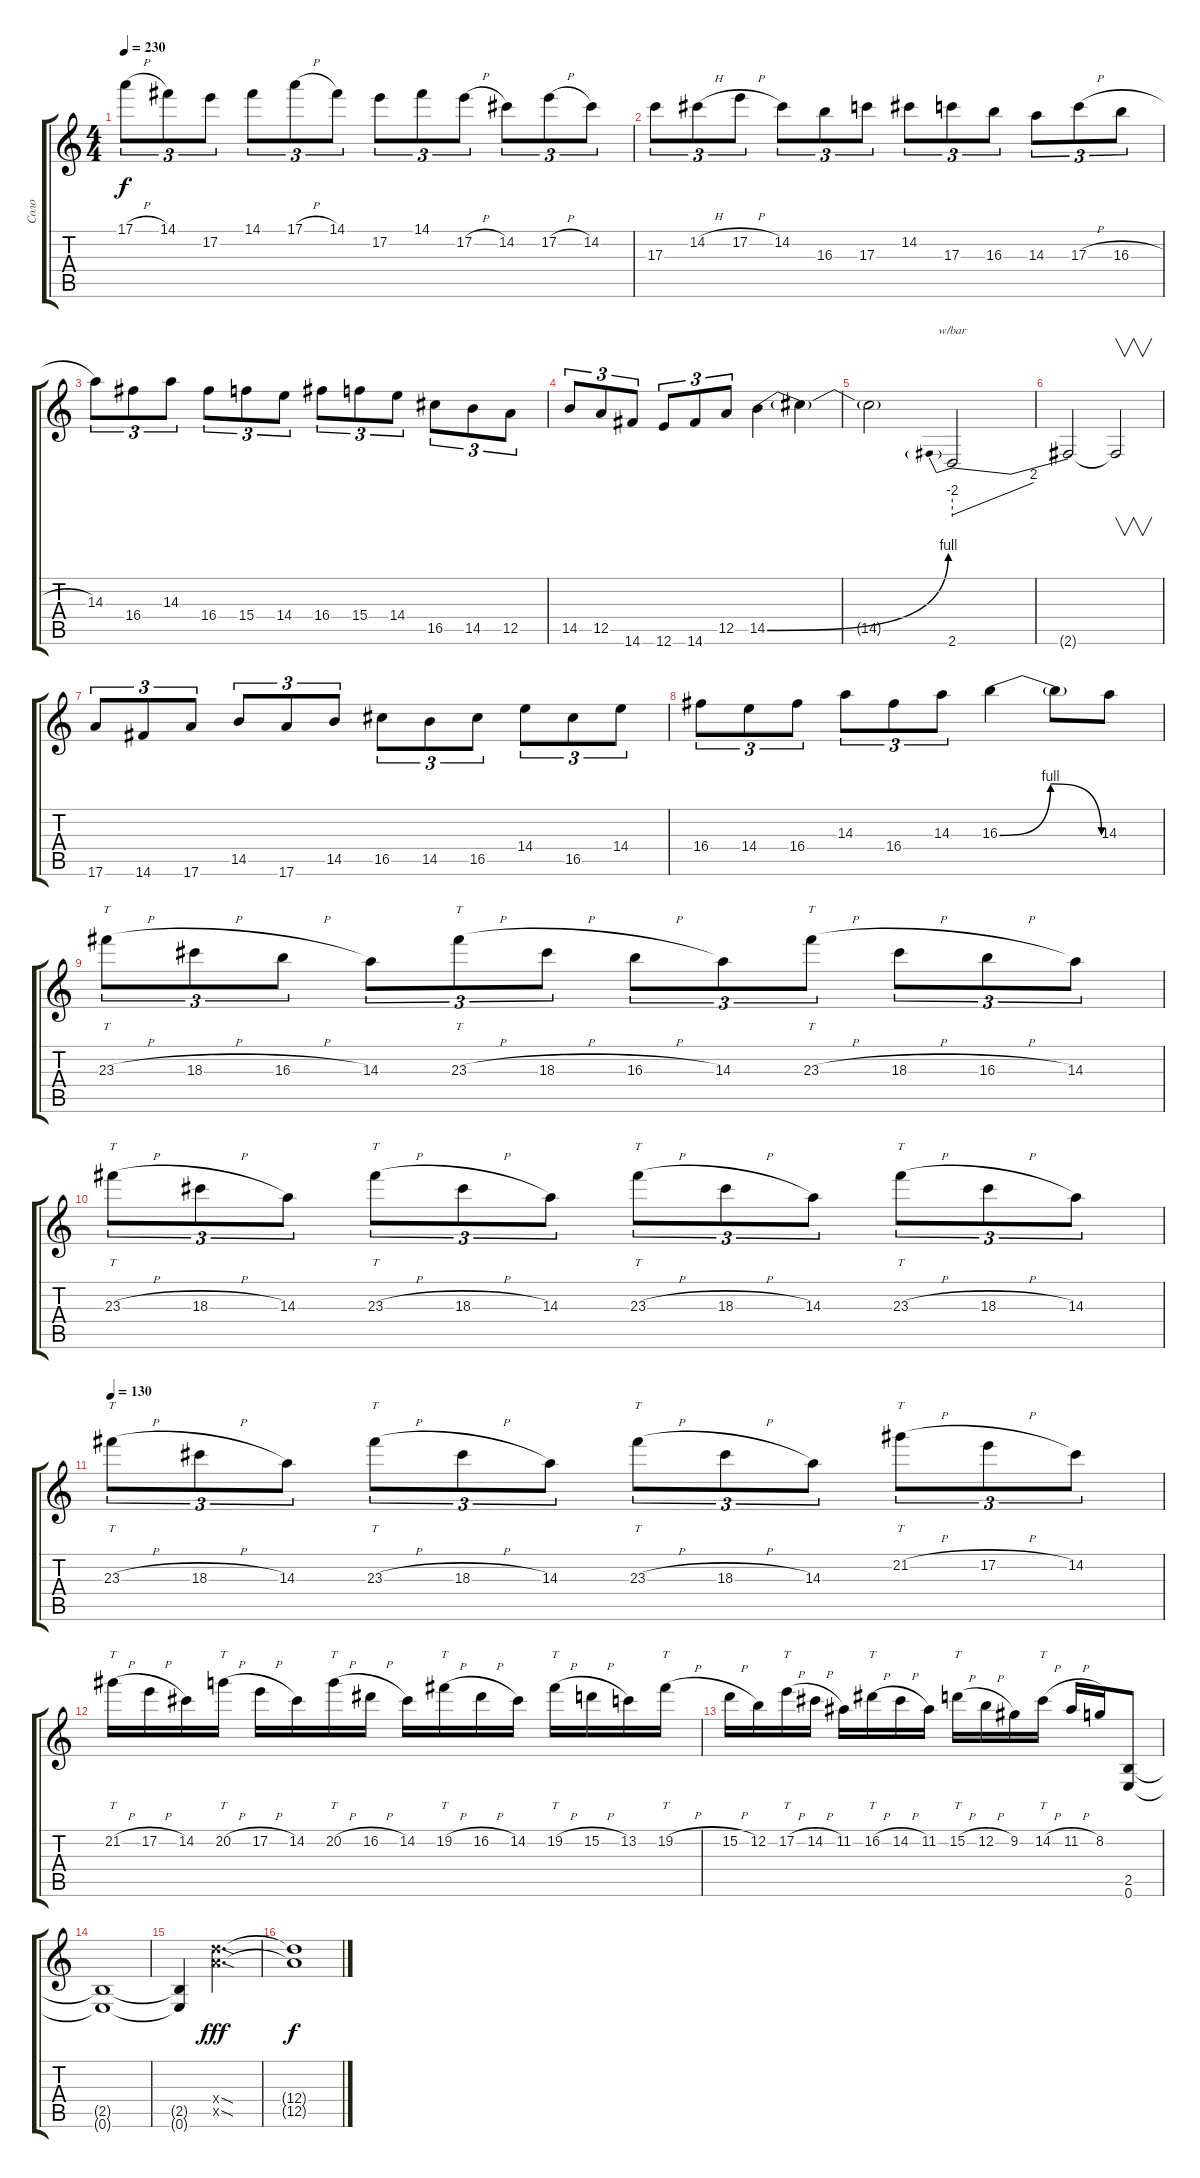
\track ("Соло" "Соло") {instrument distortionguitar}
\staff {score tabs}
\tuning (E4 B3 G3 D3 A2 E2) {hide}
\ts (4 4)
\tempo 230
\clef g2
\ks c
17.1{h}.8{tu (3 2) dy f} 14.1.8{tu (3 2)} 17.2.8{tu (3 2)} 14.1.8{tu (3 2)} 17.1{h}.8{tu (3 2)} 14.1.8{tu (3 2)} 17.2.8{tu (3 2)} 14.1.8{tu (3 2)} 17.2{h}.8{tu (3 2)} 14.2.8{tu (3 2)} 17.2{h}.8{tu (3 2)} 14.2.8{tu (3 2)} |
17.3.8{tu (3 2)} 14.2{h}.8{tu (3 2)} 17.2{h}.8{tu (3 2)} 14.2.8{tu (3 2)} 16.3.8{tu (3 2)} 17.3.8{tu (3 2)} 14.2.8{tu (3 2)} 17.3.8{tu (3 2)} 16.3.8{tu (3 2)} 14.3.8{tu (3 2)} 17.3{h}.8{tu (3 2)} 16.3{h}.8{tu (3 2)} |
14.3.8{tu (3 2)} 16.4.8{tu (3 2)} 14.3.8{tu (3 2)} 16.4.8{tu (3 2)} 15.4.8{tu (3 2)} 14.4.8{tu (3 2)} 16.4.8{tu (3 2)} 15.4.8{tu (3 2)} 14.4.8{tu (3 2)} 16.5.8{tu (3 2)} 14.5.8{tu (3 2)} 12.5.8{tu (3 2)} |
14.5.8{tu (3 2)} 12.5.8{tu (3 2)} 14.6.8{tu (3 2)} 12.6.8{tu (3 2)} 14.6.8{tu (3 2)} 12.5.8{tu (3 2)} 14.5{be (bend 0 0 60 4)}.4 14.5{t}.4 |
14.5{t}.2 2.6.2{tbe (predivedive default 0 -8 60 8)} |
2.6{t}.2 2.6{t}.2{v} |
17.6.8{tu (3 2)} 14.6.8{tu (3 2)} 17.6.8{tu (3 2)} 14.5.8{tu (3 2)} 17.6.8{tu (3 2)} 14.5.8{tu (3 2)} 16.5.8{tu (3 2)} 14.5.8{tu (3 2)} 16.5.8{tu (3 2)} 14.4.8{tu (3 2)} 16.5.8{tu (3 2)} 14.4.8{tu (3 2)} |
16.4.8{tu (3 2)} 14.4.8{tu (3 2)} 16.4.8{tu (3 2)} 14.3.8{tu (3 2)} 16.4.8{tu (3 2)} 14.3.8{tu (3 2)} 16.3{be (bendrelease 0 0 15 4 44 4 60 0)}.4 16.3{t}.8 14.3.8 |
23.3{h}.8{tt tu (3 2)} 18.3{h}.8{tu (3 2)} 16.3{h}.8{tu (3 2)} 14.3.8{tu (3 2)} 23.3{h}.8{tt tu (3 2)} 18.3{h}.8{tu (3 2)} 16.3{h}.8{tu (3 2)} 14.3.8{tu (3 2)} 23.3{h}.8{tt tu (3 2)} 18.3{h}.8{tu (3 2)} 16.3{h}.8{tu (3 2)} 14.3.8{tu (3 2)} |
23.3{h}.8{tt tu (3 2)} 18.3{h}.8{tu (3 2)} 14.3.8{tu (3 2)} 23.3{h}.8{tt tu (3 2)} 18.3{h}.8{tu (3 2)} 14.3.8{tu (3 2)} 23.3{h}.8{tt tu (3 2)} 18.3{h}.8{tu (3 2)} 14.3.8{tu (3 2)} 23.3{h}.8{tt tu (3 2)} 18.3{h}.8{tu (3 2)} 14.3.8{tu (3 2)} |
\tempo 130
23.3{h}.8{tt tu (3 2)} 18.3{h}.8{tu (3 2)} 14.3.8{tu (3 2)} 23.3{h}.8{tt tu (3 2)} 18.3{h}.8{tu (3 2)} 14.3.8{tu (3 2)} 23.3{h}.8{tt tu (3 2)} 18.3{h}.8{tu (3 2)} 14.3.8{tu (3 2)} 21.2{h}.8{tt tu (3 2)} 17.2{h}.8{tu (3 2)} 14.2.8{tu (3 2)} |
21.2{h}.16{tt} 17.2{h}.16 14.2.16 20.2{h}.16{tt} 17.2{h}.16 14.2.16 20.2{h}.16{tt} 16.2{h}.16 14.2.16 19.2{h}.16{tt} 16.2{h}.16 14.2.16 19.2{h}.16{tt} 15.2{h}.16 13.2.16 19.2{h}.16{tt} |
15.2{h}.16 12.2.16 17.2{h}.16{tt} 14.2{h}.16 11.2.16 16.2{h}.16{tt} 14.2{h}.16 11.2.16 15.2{h}.16{tt} 12.2{h}.16 9.2.16 14.2{h}.16{tt} 11.2{h}.16 8.2.16 (2.5 0.6).8 |
(2.5{t} 0.6{t}).1 |
(2.5{t} 0.6{t}).4 (12.4{sod x} 12.5{sod x}).2{d dy fff} |
(12.4{t} 12.5{t}).1{dy f}
